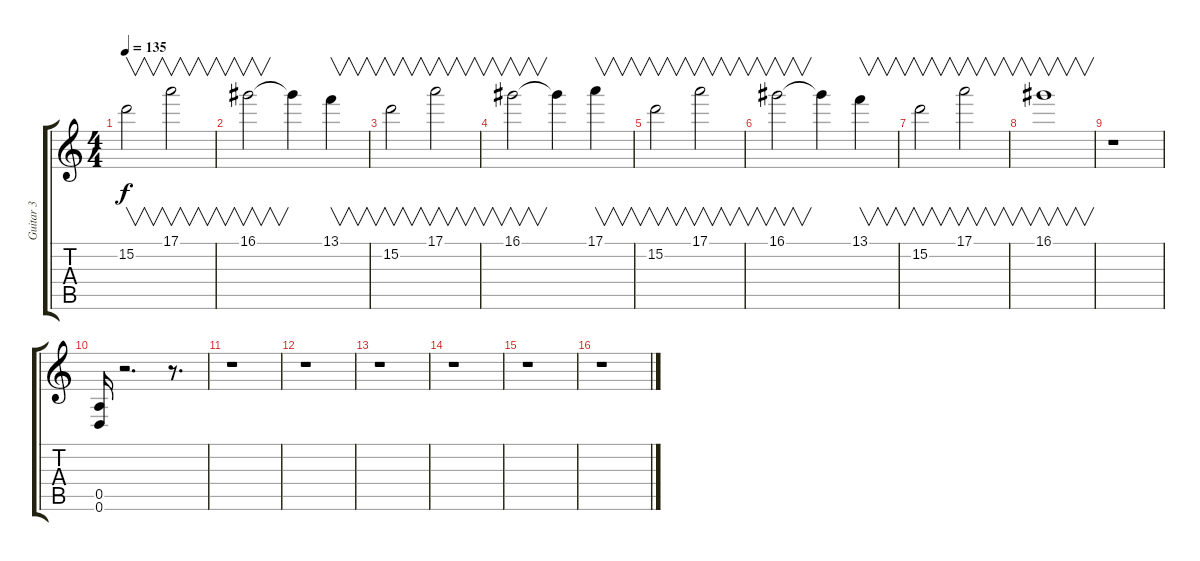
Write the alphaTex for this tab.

\track ("Guitar 3" "Guitar 3") {instrument overdrivenguitar}
\staff {score tabs}
\tuning (E4 B3 G3 D3 A2 D2) {hide}
\ts (4 4)
\tempo 135
\clef g2
\ks c
15.2.2{v dy f balance 8} 17.1.2{v} |
16.1.2{v} 16.1{t}.4 13.1.4{v} |
15.2.2{v balance 8} 17.1.2{v} |
16.1.2{v} 16.1{t}.4 17.1.4{v} |
15.2.2{v balance 8} 17.1.2{v} |
16.1.2{v} 16.1{t}.4 13.1.4{v} |
15.2.2{v balance 8} 17.1.2{v} |
16.1.1{v} |
r.1 |
(0.5 0.6).16 r.2{d} r.8{d} |
r.1 |
r.1 |
r.1 |
r.1 |
r.1 |
r.1
